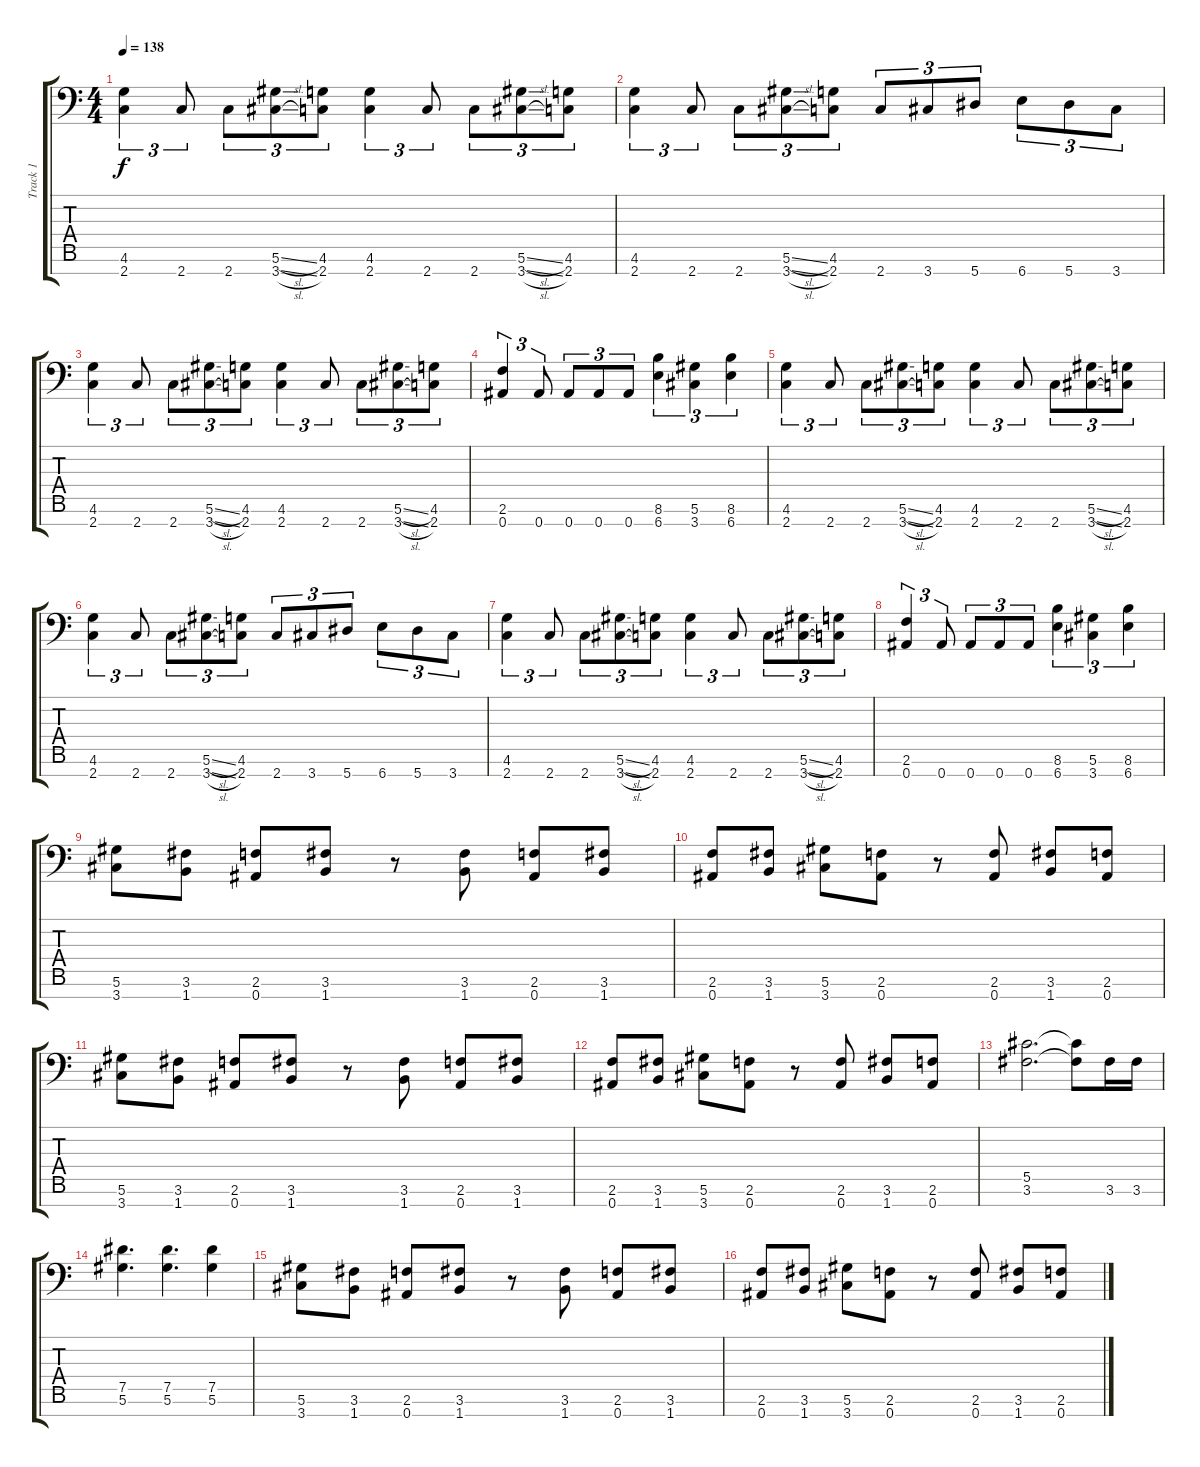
\track ("Track 1" "Track 1") {instrument distortionguitar}
\staff {score tabs}
\tuning (Eb4 Bb3 Gb3 Db3 Ab2 Eb2 Bb1) {hide}
\ts (4 4)
\tempo 138
\clef f4
\ks c
(4.6 2.7).4{tu (3 2) dy f} 2.7.8{tu (3 2)} 2.7.8{tu (3 2)} (5.6{sl} 3.7{sl}).8{tu (3 2)} (4.6 2.7).8{tu (3 2)} (4.6 2.7).4{tu (3 2)} 2.7.8{tu (3 2)} 2.7.8{tu (3 2)} (5.6{sl} 3.7{sl}).8{tu (3 2)} (4.6 2.7).8{tu (3 2)} |
(4.6 2.7).4{tu (3 2)} 2.7.8{tu (3 2)} 2.7.8{tu (3 2)} (5.6{sl} 3.7{sl}).8{tu (3 2)} (4.6 2.7).8{tu (3 2)} 2.7.8{tu (3 2)} 3.7.8{tu (3 2)} 5.7.8{tu (3 2)} 6.7.8{tu (3 2)} 5.7.8{tu (3 2)} 3.7.8{tu (3 2)} |
(4.6 2.7).4{tu (3 2)} 2.7.8{tu (3 2)} 2.7.8{tu (3 2)} (5.6{sl} 3.7{sl}).8{tu (3 2)} (4.6 2.7).8{tu (3 2)} (4.6 2.7).4{tu (3 2)} 2.7.8{tu (3 2)} 2.7.8{tu (3 2)} (5.6{sl} 3.7{sl}).8{tu (3 2)} (4.6 2.7).8{tu (3 2)} |
(2.6 0.7).4{tu (3 2)} 0.7.8{tu (3 2)} 0.7.8{tu (3 2)} 0.7.8{tu (3 2)} 0.7.8{tu (3 2)} (8.6 6.7).4{tu (3 2)} (5.6 3.7).4{tu (3 2)} (8.6 6.7).4{tu (3 2)} |
(4.6 2.7).4{tu (3 2)} 2.7.8{tu (3 2)} 2.7.8{tu (3 2)} (5.6{sl} 3.7{sl}).8{tu (3 2)} (4.6 2.7).8{tu (3 2)} (4.6 2.7).4{tu (3 2)} 2.7.8{tu (3 2)} 2.7.8{tu (3 2)} (5.6{sl} 3.7{sl}).8{tu (3 2)} (4.6 2.7).8{tu (3 2)} |
(4.6 2.7).4{tu (3 2)} 2.7.8{tu (3 2)} 2.7.8{tu (3 2)} (5.6{sl} 3.7{sl}).8{tu (3 2)} (4.6 2.7).8{tu (3 2)} 2.7.8{tu (3 2)} 3.7.8{tu (3 2)} 5.7.8{tu (3 2)} 6.7.8{tu (3 2)} 5.7.8{tu (3 2)} 3.7.8{tu (3 2)} |
(4.6 2.7).4{tu (3 2)} 2.7.8{tu (3 2)} 2.7.8{tu (3 2)} (5.6{sl} 3.7{sl}).8{tu (3 2)} (4.6 2.7).8{tu (3 2)} (4.6 2.7).4{tu (3 2)} 2.7.8{tu (3 2)} 2.7.8{tu (3 2)} (5.6{sl} 3.7{sl}).8{tu (3 2)} (4.6 2.7).8{tu (3 2)} |
(2.6 0.7).4{tu (3 2)} 0.7.8{tu (3 2)} 0.7.8{tu (3 2)} 0.7.8{tu (3 2)} 0.7.8{tu (3 2)} (8.6 6.7).4{tu (3 2)} (5.6 3.7).4{tu (3 2)} (8.6 6.7).4{tu (3 2)} |
(5.6 3.7).8 (3.6 1.7).8 (2.6 0.7).8 (3.6 1.7).8 r.8 (3.6 1.7).8 (2.6 0.7).8 (3.6 1.7).8 |
(2.6 0.7).8 (3.6 1.7).8 (5.6 3.7).8 (2.6 0.7).8 r.8 (2.6 0.7).8 (3.6 1.7).8 (2.6 0.7).8 |
(5.6 3.7).8 (3.6 1.7).8 (2.6 0.7).8 (3.6 1.7).8 r.8 (3.6 1.7).8 (2.6 0.7).8 (3.6 1.7).8 |
(2.6 0.7).8 (3.6 1.7).8 (5.6 3.7).8 (2.6 0.7).8 r.8 (2.6 0.7).8 (3.6 1.7).8 (2.6 0.7).8 |
(5.5 3.6).2{d} (5.5{t} 3.6{t}).8 3.6.16 3.6.16 |
(7.5 5.6).4{d} (7.5 5.6).4{d} (7.5 5.6).4 |
(5.6 3.7).8 (3.6 1.7).8 (2.6 0.7).8 (3.6 1.7).8 r.8 (3.6 1.7).8 (2.6 0.7).8 (3.6 1.7).8 |
(2.6 0.7).8 (3.6 1.7).8 (5.6 3.7).8 (2.6 0.7).8 r.8 (2.6 0.7).8 (3.6 1.7).8 (2.6 0.7).8
